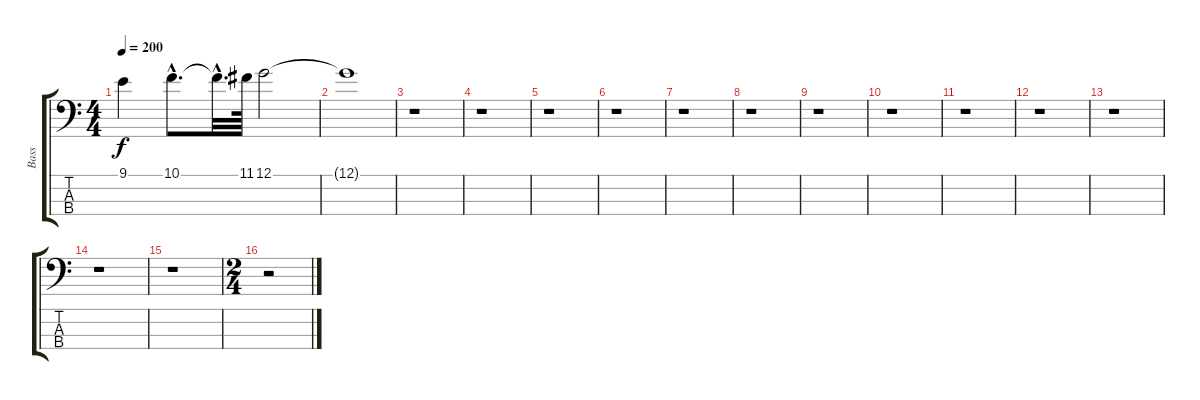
\track ("Bass" "Bass") {instrument electricbassfinger}
\staff {score tabs}
\tuning (G2 D2 A1 E1) {hide}
\ts (4 4)
\tempo 200
\clef f4
\ks c
9.1.4{dy f} 10.1{hac}.8{d} 10.1{hac t}.32{d} 11.1.64 12.1.2 |
12.1{t}.1 |
r.1 |
r.1 |
r.1 |
r.1 |
r.1 |
r.1 |
r.1 |
r.1 |
r.1 |
r.1 |
r.1 |
r.1 |
r.1 |
\ts (2 4)
r.2
